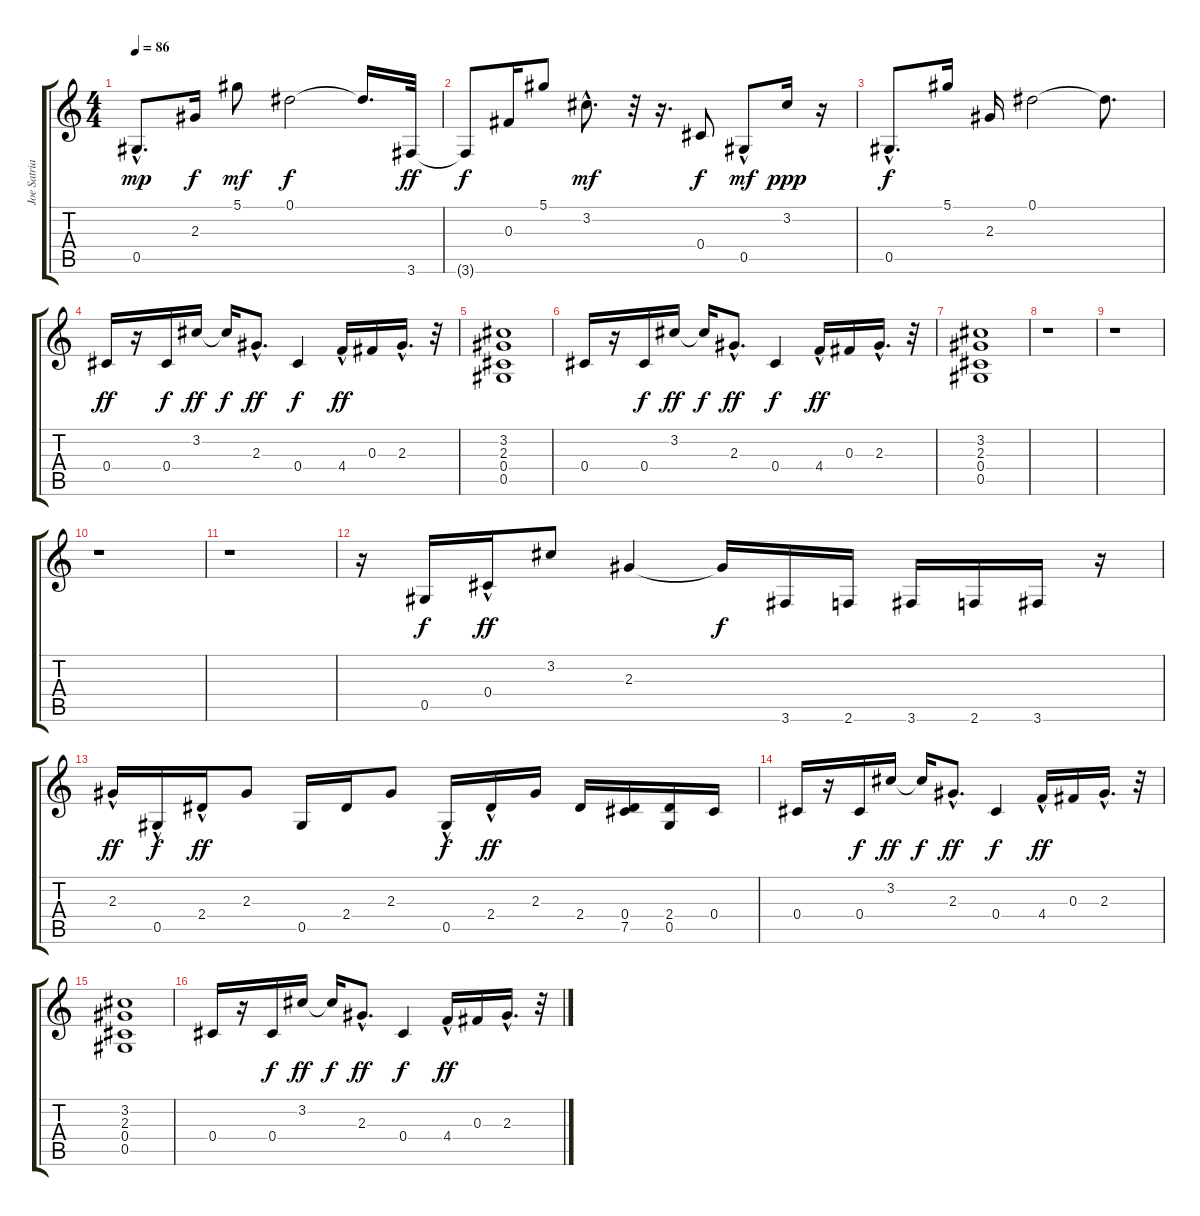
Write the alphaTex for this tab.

\track ("Joe Satriani" "Joe Satria") {instrument acousticguitarsteel}
\staff {score tabs}
\tuning (Eb4 Bb3 Gb3 Db3 Ab2 Eb2) {hide}
\ts (4 4)
\tempo 86
\clef g2
\ks c
0.5{hac}.8{d dy mp} 2.3.16{dy f} 5.1.8{dy mf} 0.1.2{dy f} 0.1{t}.16{d} 3.6.32{dy ff} |
3.6{t}.8{dy f} 0.3.16 5.1.8 3.2{hac}.8{d dy mf} r.32 r.16{d} 0.4.8{dy f} 0.5{hac}.8{dy mf} 3.2.16{dy ppp} r.16 |
0.5{hac}.8{d dy f} 5.1.16 2.3.16 0.1.2 0.1{t}.8{d} |
0.4.16{dy ff} r.16 0.4.16{dy f} 3.2.16{dy ff} 3.2{t}.16{dy f} 2.3{hac}.8{d dy ff} 0.4.4{dy f} 4.4{hac}.16{dy ff} 0.3.16 2.3{hac}.16{d} r.32 |
(3.2 2.3 0.4 0.5).1 |
0.4.16 r.16 0.4.16{dy f} 3.2.16{dy ff} 3.2{t}.16{dy f} 2.3{hac}.8{d dy ff} 0.4.4{dy f} 4.4{hac}.16{dy ff} 0.3.16 2.3{hac}.16{d} r.32 |
(3.2 2.3 0.4 0.5).1 |
r.1 |
r.1 |
r.1 |
r.1 |
r.16 0.5.16{dy f} 0.4{hac}.16{dy ff} 3.2.8 2.3.4 2.3{t}.16{dy f} 3.6.16 2.6.16 3.6.16 2.6.16 3.6.16 r.16 |
2.3{hac}.16{dy ff} 0.5{hac}.16{dy f} 2.4{hac}.16{dy ff} 2.3.8 0.5.16 2.4.16 2.3.8 0.5{hac}.16{dy f} 2.4{hac}.16{dy ff} 2.3.16 2.4.16 (0.4 7.5).16 (2.4 0.5).16 0.4.16 |
0.4.16 r.16 0.4.16{dy f} 3.2.16{dy ff} 3.2{t}.16{dy f} 2.3{hac}.8{d dy ff} 0.4.4{dy f} 4.4{hac}.16{dy ff} 0.3.16 2.3{hac}.16{d} r.32 |
(3.2 2.3 0.4 0.5).1 |
0.4.16 r.16 0.4.16{dy f} 3.2.16{dy ff} 3.2{t}.16{dy f} 2.3{hac}.8{d dy ff} 0.4.4{dy f} 4.4{hac}.16{dy ff} 0.3.16 2.3{hac}.16{d} r.32
